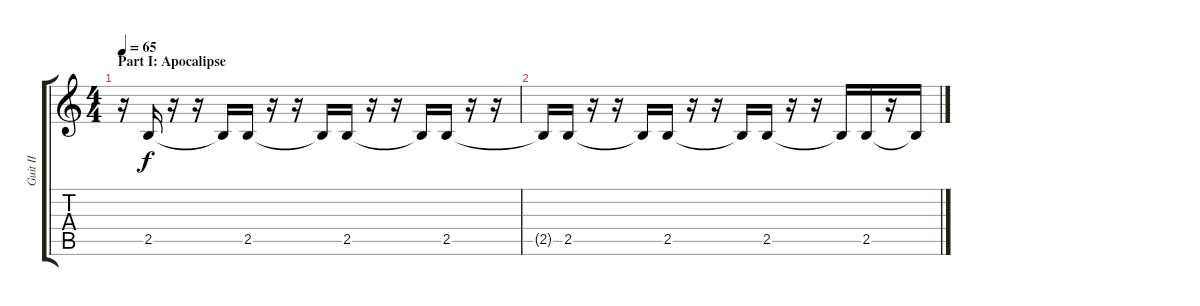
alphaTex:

\track ("Guit II" "Guit II") {instrument acousticguitarsteel}
\staff {score tabs}
\tuning (E4 B3 G3 D3 A2 E2) {hide}
\ts (4 4)
\section ("" "Part I: Apocalipse")
\tempo 65
\clef g2
\ks c
r.16{dy f instrument acousticguitarsteel} 2.5.16 r.16 r.16 2.5{t}.16 2.5.16 r.16 r.16 2.5{t}.16 2.5.16 r.16 r.16 2.5{t}.16 2.5.16 r.16 r.16 |
2.5{t}.16 2.5.16 r.16 r.16 2.5{t}.16 2.5.16 r.16 r.16 2.5{t}.16 2.5.16 r.16 r.16 2.5{t}.16 2.5.16 r.16 2.5{t}.16
